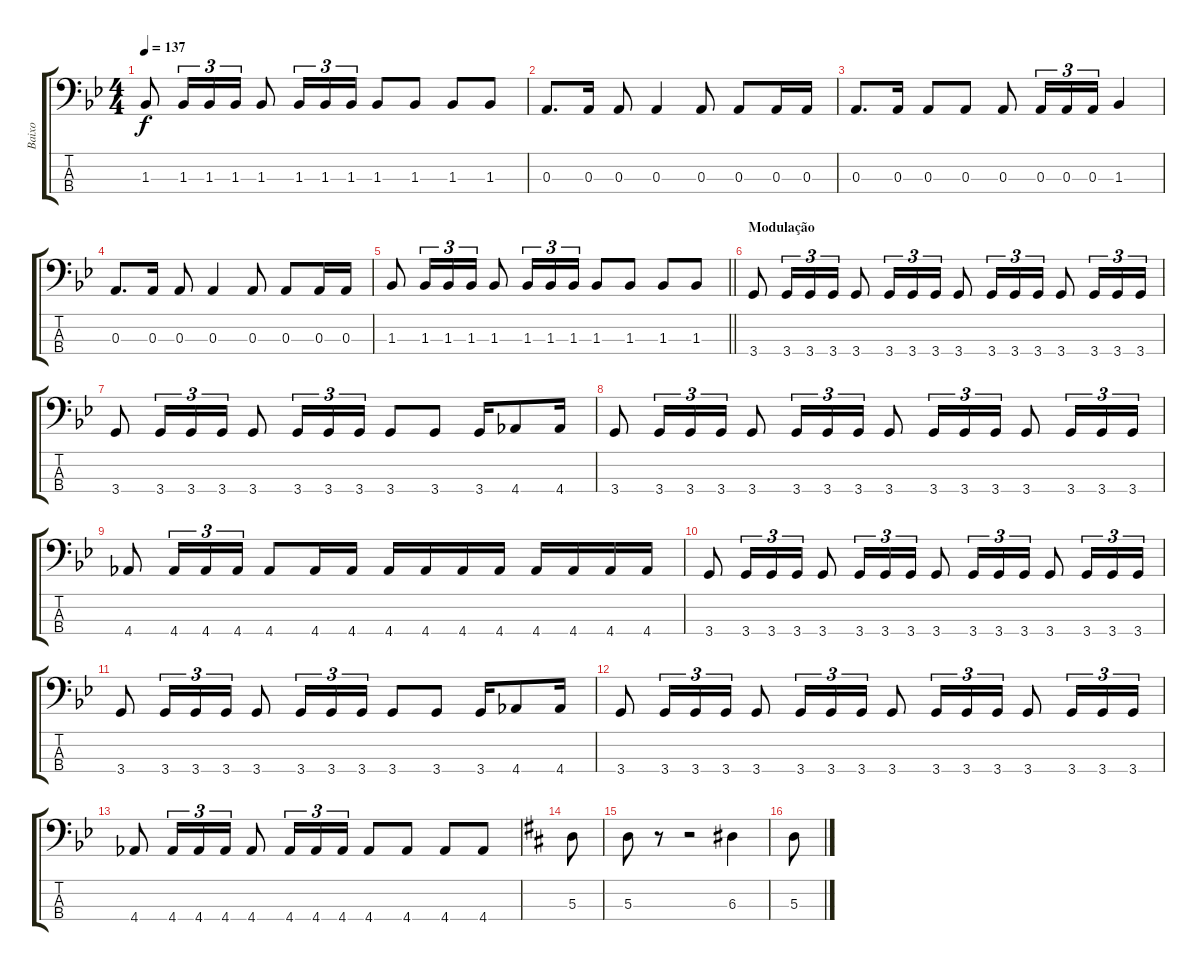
\track ("Baixo" "Baixo") {instrument electricbassfinger}
\staff {score tabs}
\tuning (G2 D2 A1 E1) {hide}
\ts (4 4)
\tempo 137
\clef f4
\ks gminor
1.3.8{dy f} 1.3.16{tu (3 2)} 1.3.16{tu (3 2)} 1.3.16{tu (3 2)} 1.3.8 1.3.16{tu (3 2)} 1.3.16{tu (3 2)} 1.3.16{tu (3 2)} 1.3.8 1.3.8 1.3.8 1.3.8 |
0.3.8{d} 0.3.16 0.3.8 0.3.4 0.3.8 0.3.8 0.3.16 0.3.16 |
0.3.8{d} 0.3.16 0.3.8 0.3.8 0.3.8 0.3.16{tu (3 2)} 0.3.16{tu (3 2)} 0.3.16{tu (3 2)} 1.3.4 |
0.3.8{d} 0.3.16 0.3.8 0.3.4 0.3.8 0.3.8 0.3.16 0.3.16 |
\barLineRight lightlight
1.3.8 1.3.16{tu (3 2)} 1.3.16{tu (3 2)} 1.3.16{tu (3 2)} 1.3.8 1.3.16{tu (3 2)} 1.3.16{tu (3 2)} 1.3.16{tu (3 2)} 1.3.8 1.3.8 1.3.8 1.3.8 |
\section ("" "Modulação")
3.4.8 3.4.16{tu (3 2)} 3.4.16{tu (3 2)} 3.4.16{tu (3 2)} 3.4.8 3.4.16{tu (3 2)} 3.4.16{tu (3 2)} 3.4.16{tu (3 2)} 3.4.8 3.4.16{tu (3 2)} 3.4.16{tu (3 2)} 3.4.16{tu (3 2)} 3.4.8 3.4.16{tu (3 2)} 3.4.16{tu (3 2)} 3.4.16{tu (3 2)} |
3.4.8 3.4.16{tu (3 2)} 3.4.16{tu (3 2)} 3.4.16{tu (3 2)} 3.4.8 3.4.16{tu (3 2)} 3.4.16{tu (3 2)} 3.4.16{tu (3 2)} 3.4.8 3.4.8 3.4.16 4.4.8 4.4.16 |
3.4.8 3.4.16{tu (3 2)} 3.4.16{tu (3 2)} 3.4.16{tu (3 2)} 3.4.8 3.4.16{tu (3 2)} 3.4.16{tu (3 2)} 3.4.16{tu (3 2)} 3.4.8 3.4.16{tu (3 2)} 3.4.16{tu (3 2)} 3.4.16{tu (3 2)} 3.4.8 3.4.16{tu (3 2)} 3.4.16{tu (3 2)} 3.4.16{tu (3 2)} |
4.4.8 4.4.16{tu (3 2)} 4.4.16{tu (3 2)} 4.4.16{tu (3 2)} 4.4.8 4.4.16 4.4.16 4.4.16 4.4.16 4.4.16 4.4.16 4.4.16 4.4.16 4.4.16 4.4.16 |
3.4.8 3.4.16{tu (3 2)} 3.4.16{tu (3 2)} 3.4.16{tu (3 2)} 3.4.8 3.4.16{tu (3 2)} 3.4.16{tu (3 2)} 3.4.16{tu (3 2)} 3.4.8 3.4.16{tu (3 2)} 3.4.16{tu (3 2)} 3.4.16{tu (3 2)} 3.4.8 3.4.16{tu (3 2)} 3.4.16{tu (3 2)} 3.4.16{tu (3 2)} |
3.4.8 3.4.16{tu (3 2)} 3.4.16{tu (3 2)} 3.4.16{tu (3 2)} 3.4.8 3.4.16{tu (3 2)} 3.4.16{tu (3 2)} 3.4.16{tu (3 2)} 3.4.8 3.4.8 3.4.16 4.4.8 4.4.16 |
3.4.8 3.4.16{tu (3 2)} 3.4.16{tu (3 2)} 3.4.16{tu (3 2)} 3.4.8 3.4.16{tu (3 2)} 3.4.16{tu (3 2)} 3.4.16{tu (3 2)} 3.4.8 3.4.16{tu (3 2)} 3.4.16{tu (3 2)} 3.4.16{tu (3 2)} 3.4.8 3.4.16{tu (3 2)} 3.4.16{tu (3 2)} 3.4.16{tu (3 2)} |
4.4.8 4.4.16{tu (3 2)} 4.4.16{tu (3 2)} 4.4.16{tu (3 2)} 4.4.8 4.4.16{tu (3 2)} 4.4.16{tu (3 2)} 4.4.16{tu (3 2)} 4.4.8 4.4.8 4.4.8 4.4.8 |
\ks bminor
5.3.8 |
5.3.8 r.8 r.2 6.3.4 |
5.3.8
